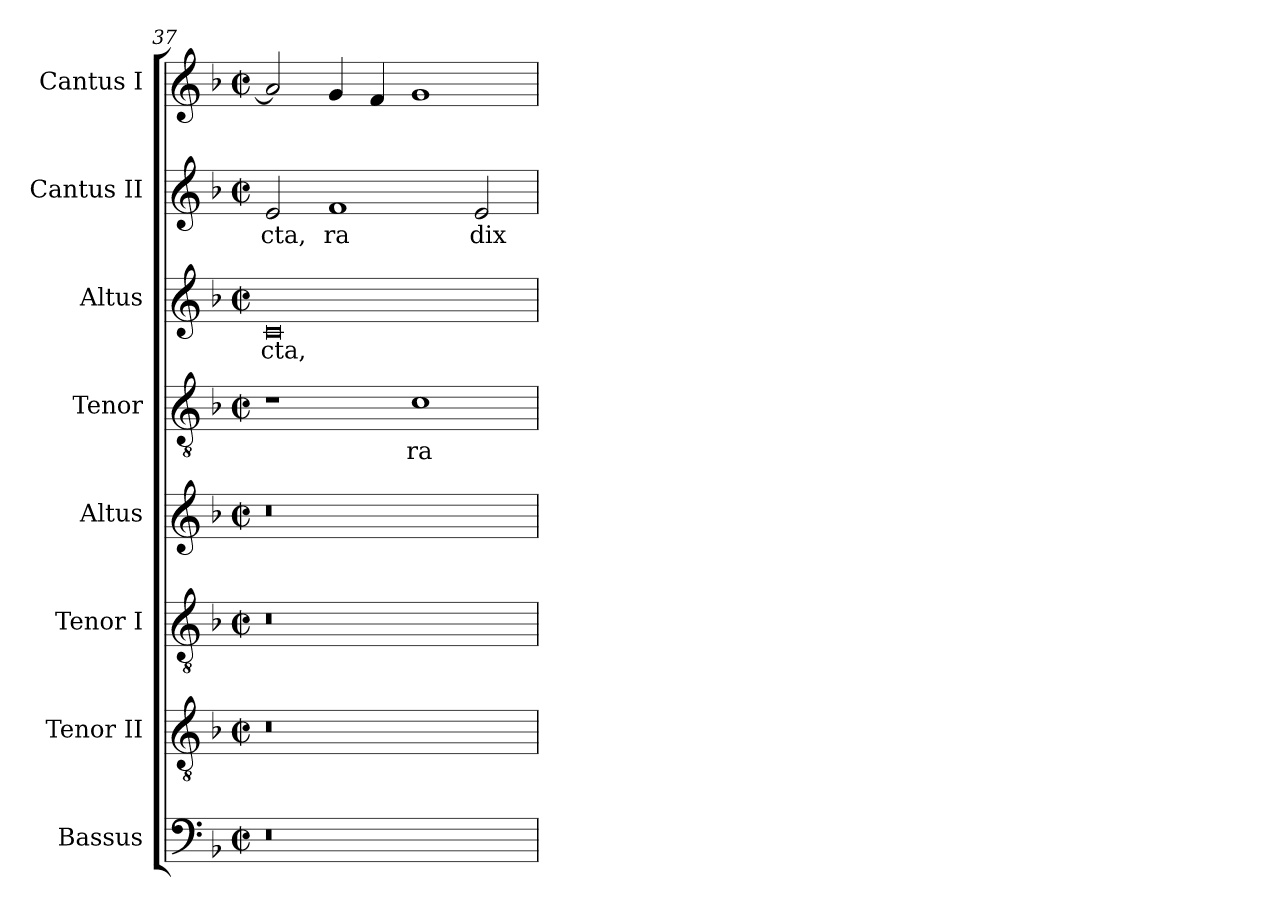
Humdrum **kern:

**kern	**kern	**kern	**kern	**kern	**text	**kern	**text	**kern	**text	**kern
*part8	*part7	*part6	*part5	*part4	*part4	*part3	*part3	*part2	*part2	*part1
*staff8	*staff7	*staff6	*staff5	*staff4	*staff4	*staff3	*staff3	*staff2	*staff2	*staff1
*I"Bassus	*I"Tenor II	*I"Tenor I	*I"Altus	*I"Tenor	*	*I"Altus	*	*I"Cantus II	*	*I"Cantus I
*clefF4	*clefGv2	*clefGv2	*clefG2	*clefGv2	*	*clefG2	*	*clefG2	*	*clefG2
*k[b-]	*k[b-]	*k[b-]	*k[b-]	*k[b-]	*	*k[b-]	*	*k[b-]	*	*k[b-]
*F:	*F:	*F:	*F:	*F:	*	*F:	*	*F:	*	*F:
*M2/2	*M2/2	*M2/2	*M2/2	*M2/2	*	*M2/2	*	*M2/2	*	*M2/2
*met(c|)	*met(c|)	*met(c|)	*met(c|)	*met(c|)	*	*met(c|)	*	*met(c|)	*	*met(c|)
=37	=37	=37	=37	=37	=37	=37	=37	=37	=37	=37
!	!	!	!	!	!	!	!LO:LY:b:cj	!	!LO:LY:b:cj	!
0r	0r	0r	0r	1r	.	0c	cta,	2e/	cta,	2a/]
!	!	!	!	!	!	!	!	!	!LO:LY:b:cj	!
.	.	.	.	.	.	.	.	1f	ra	4g/
.	.	.	.	.	.	.	.	.	.	4f/
!	!	!	!	!	!LO:LY:b:cj	!	!	!	!	!
.	.	.	.	1c	ra	.	.	.	.	1g
!	!	!	!	!	!	!	!	!	!LO:LY:b:cj	!
.	.	.	.	.	.	.	.	2e/	dix	.
=	=	=	=	=	=	=	=	=	=	=
*-	*-	*-	*-	*-	*-	*-	*-	*-	*-	*-
